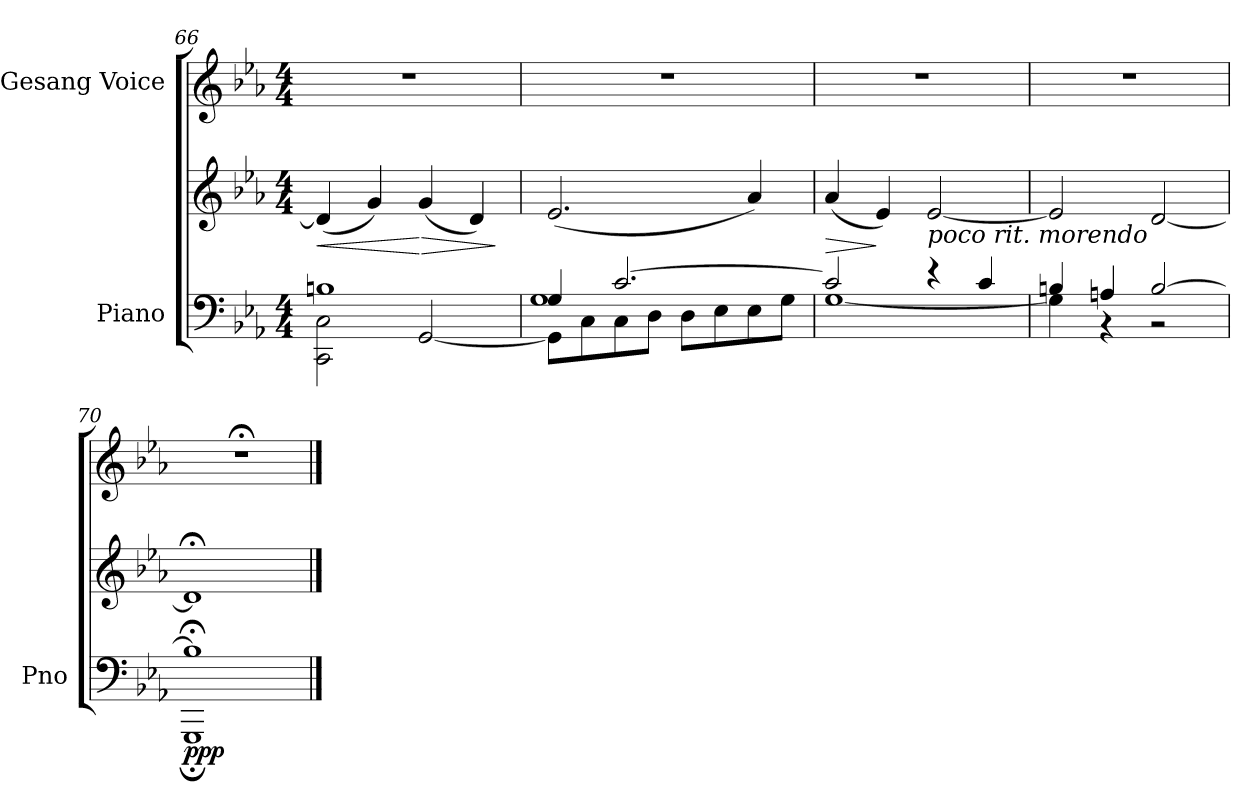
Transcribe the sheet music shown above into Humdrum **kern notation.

**kern	**kern	**dynam	**kern
*part2	*part2	*part2	*part1
*staff3	*staff2	*staff2/3	*staff1
*I"Piano	*	*	*I"Gesang Voice
*I'Pno	*	*	*
*clefF4	*clefG2	*	*clefG2
*k[b-e-a-]	*k[b-e-a-]	*	*k[b-e-a-]
*M4/4	*M4/4	*	*M4/4
=66	=66	=66	=66
*^	*	*	*
!	!	!	!LO:HP:b	!
1Bn	2CC\ 2C\	(4d/]	<	1r
.	.	4g/)	.	.
!	!	!	!LO:HP:n=1:b	!
.	[<2GG/	(4g/	[ >	.
.	.	4d/)	.	.
*v	*v	*	*	*
.	.	]	.
!!LO:LB:g=z
=67	=67	=67	=67
*^	*	*	*
*	*^	*	*	*
4G/	1G	8GG\L]	(2.e-/	.	1r
.	.	8C\	.	.	.
[2.c/	.	8C\	.	.	.
.	.	8D\J	.	.	.
.	.	8D\L	.	.	.
.	.	8E-\	.	.	.
.	.	8E-\	4a-/)	.	.
.	.	8G\J	.	.	.
=68	=68	=68	=68	=68	=68
!	!	!	!	!LO:HP:b	!
*	*v	*v	*	*	*
2c/]	[1G	(4a-/	>	1r
.	.	4e-/)	]	.
!	!	!LO:TX:b:i:t=poco rit. morendo	!	!
4r	.	[2e-/	.	.
4c/	.	.	.	.
=69	=69	=69	=69	=69
4Bn/	4G\]	2e-/]	.	1r
4An/	4r	.	.	.
[2B/	2r	[2d/	.	.
=70	=70	=70	=70	=70
!	!	!	!LO:DY:b=2	!
1B;<]	1GGG;	1d;<]	ppp	1r;<
*v	*v	*	*	*
==	==	==	==
*-	*-	*-	*-
